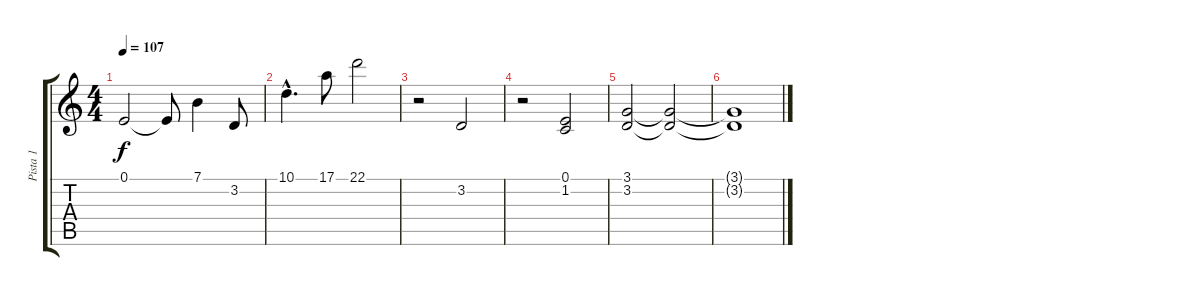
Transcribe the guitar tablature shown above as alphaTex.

\track ("Pista 1" "Pista 1") {instrument pad1newage}
\staff {score tabs}
\tuning (E4 B3 G3 D3 A2 E2) {hide}
\ts (4 4)
\tempo 107
\clef g2
\ks c
0.1{t}.2{dy f} 0.1{t}.8 7.1.4 3.2.8 |
10.1{hac}.4{d} 17.1.8 22.1.2 |
r.2 3.2.2 |
r.2 (0.1 1.2).2 |
(3.1 3.2).2 (3.1{t} 3.2{t}).2 |
(3.1{t} 3.2{t}).1
